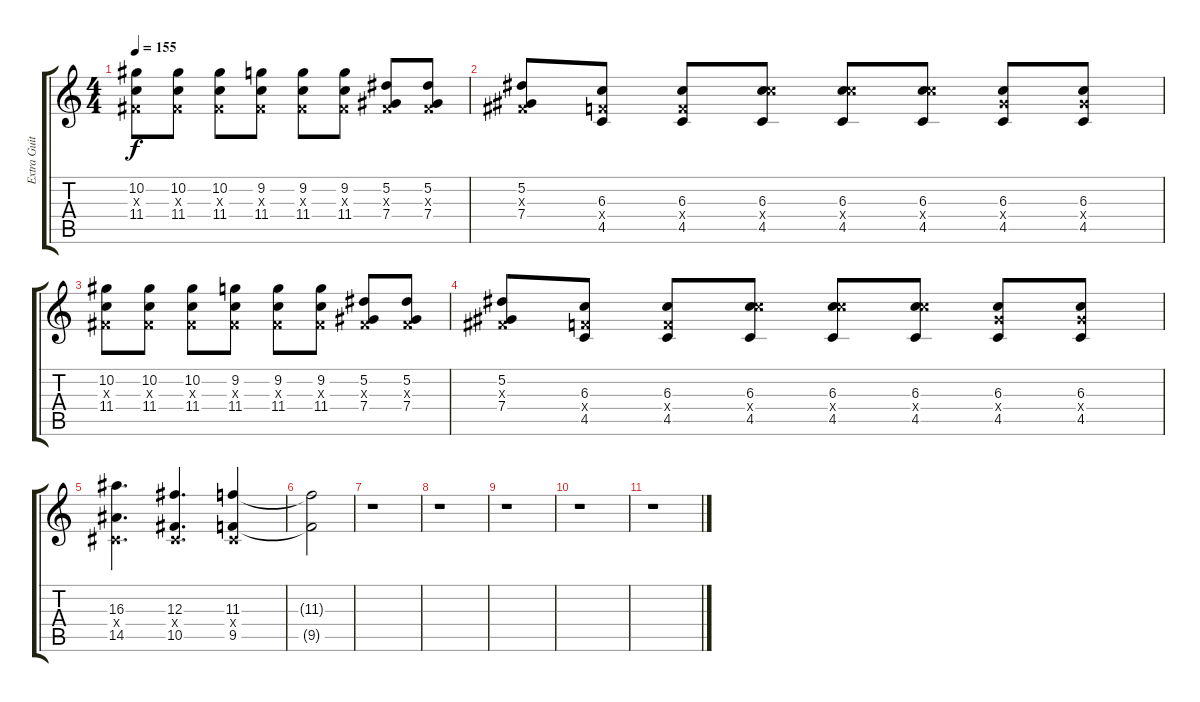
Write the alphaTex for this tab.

\track ("Extra Guitar (Studio Fred)" "Extra Guit") {instrument overdrivenguitar}
\staff {score tabs}
\tuning (Eb4 Bb3 Gb3 Db3 Ab2 Eb2) {hide}
\ts (4 4)
\tempo 155
\clef g2
\ks c
(10.2 0.3{x} 11.4).8{dy f} (10.2 0.3{x} 11.4).8 (10.2 0.3{x} 11.4).8 (9.2 0.3{x} 11.4).8 (9.2 0.3{x} 11.4).8 (9.2 0.3{x} 11.4).8 (5.2 0.3{x} 7.4).8 (5.2 0.3{x} 7.4).8 |
(5.2 0.3{x} 7.4).8 (6.3 4.4{x} 4.5).8 (6.3 4.4{x} 4.5).8 (6.3 11.4{x} 4.5).8 (6.3 11.4{x} 4.5).8 (6.3 11.4{x} 4.5).8 (6.3 7.4{x} 4.5).8 (6.3 7.4{x} 4.5).8 |
(10.2 0.3{x} 11.4).8 (10.2 0.3{x} 11.4).8 (10.2 0.3{x} 11.4).8 (9.2 0.3{x} 11.4).8 (9.2 0.3{x} 11.4).8 (9.2 0.3{x} 11.4).8 (5.2 0.3{x} 7.4).8 (5.2 0.3{x} 7.4).8 |
(5.2 0.3{x} 7.4).8 (6.3 4.4{x} 4.5).8 (6.3 4.4{x} 4.5).8 (6.3 11.4{x} 4.5).8 (6.3 11.4{x} 4.5).8 (6.3 11.4{x} 4.5).8 (6.3 7.4{x} 4.5).8 (6.3 7.4{x} 4.5).8 |
(16.3 0.4{x} 14.5).4{d volume 16} (12.3 0.4{x} 10.5).4{d} (11.3 0.4{x} 9.5).4 |
(11.3{t} 9.5{t}).2 |
r.1 |
r.1 |
r.1 |
r.1 |
r.1
